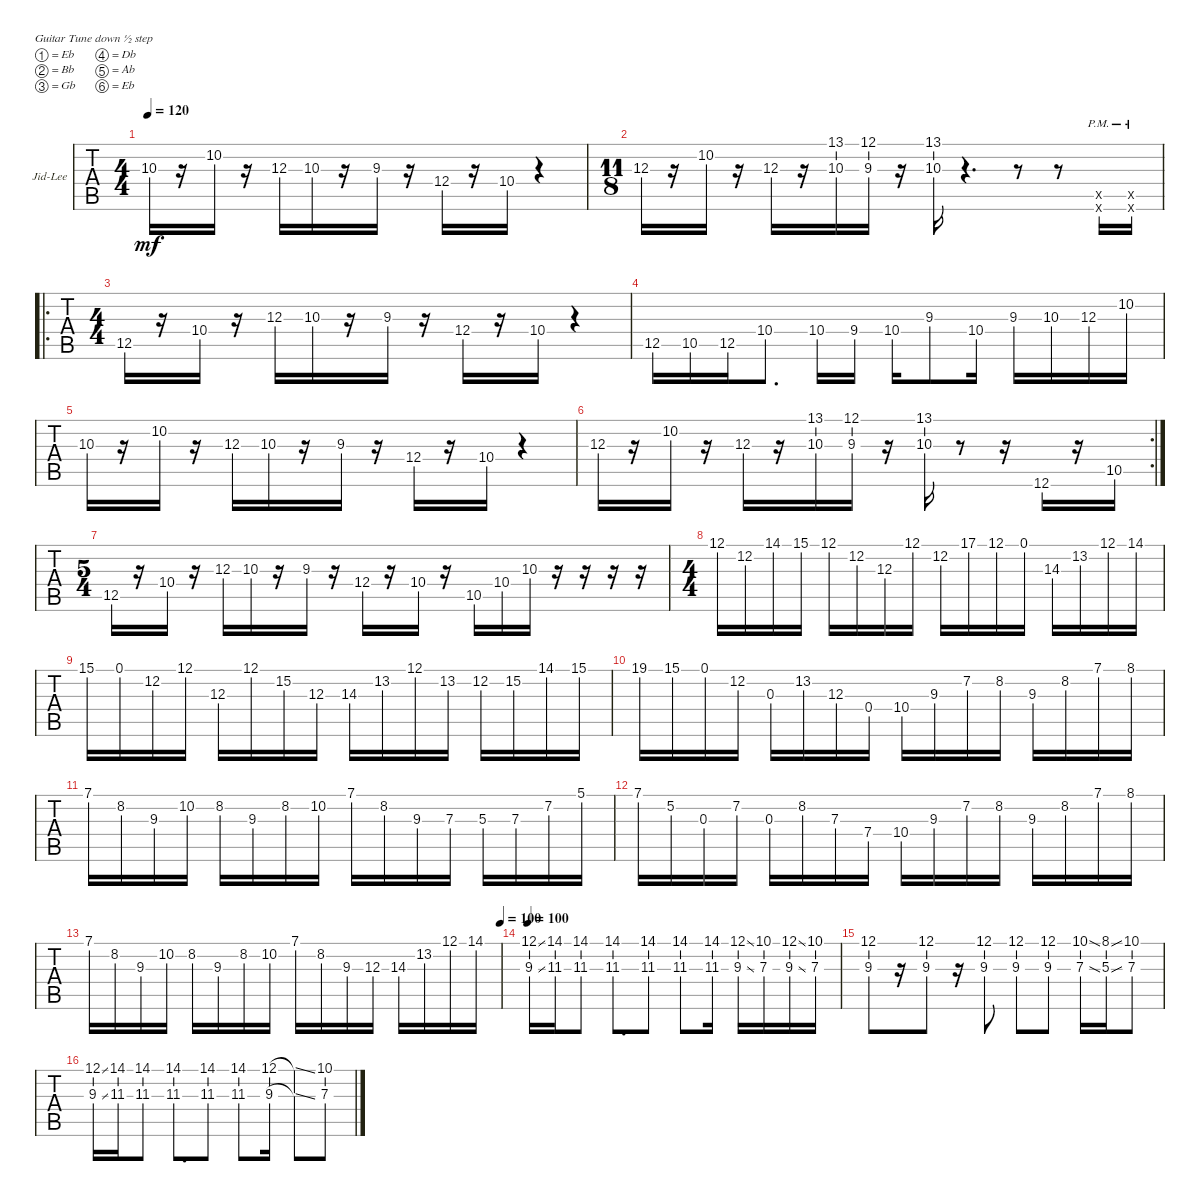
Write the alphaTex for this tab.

\defaultSystemsLayout 4
\bracketExtendMode groupsimilarinstruments
\firstSystemTrackNameOrientation horizontal
\otherSystemsTrackNameOrientation horizontal
\track ("Jid-Lee" "Jid-Lee") {instrument distortionguitar}
\staff {tabs}
\tuning (Eb4 Bb3 Gb3 Db3 Ab2 Eb2)
\ts (4 4)
\tempo 120
\clef g2
\ks c
10.3.16{dy mf} r.16 10.2.16 r.16 12.3.16 10.3.16 r.16 9.3.16 r.16 12.4.16 r.16 10.4.16 r.4 |
\ts (11 8)
12.3.16 r.16 10.2.16 r.16 12.3.16 r.16 (13.1 10.3).16 (12.1 9.3).16 r.16 (13.1 10.3).16 r.4{d} r.8 r.8 (0.6{pm x} 0.5{x}).16 (0.6{pm x} 0.5{x}).16 |
\ro
\ts (4 4)
12.5.16 r.16 10.4.16 r.16 12.3.16 10.3.16 r.16 9.3.16 r.16 12.4.16 r.16 10.4.16 r.4 |
12.5.16 10.5.16 12.5.16 10.4.8{d} 10.4.16 9.4.16 10.4.16 9.3.8 10.4.16 9.3.16 10.3.16 12.3.16 10.2.16 |
10.3.16 r.16 10.2.16 r.16 12.3.16 10.3.16 r.16 9.3.16 r.16 12.4.16 r.16 10.4.16 r.4 |
\rc 2
12.3.16 r.16 10.2.16 r.16 12.3.16 r.16 (13.1 10.3).16 (12.1 9.3).16 r.16 (13.1 10.3).16 r.8 r.16 12.6.16 r.16 10.5.16 |
\ts (5 4)
12.5.16 r.16 10.4.16 r.16 12.3.16 10.3.16 r.16 9.3.16 r.16 12.4.16 r.16 10.4.16 r.16 10.5.16 10.4.16 10.3.16 r.16 r.16 r.16 r.16 |
\ts (4 4)
12.1.16 12.2.16 14.1.16 15.1.16 12.1.16 12.2.16 12.3.16 12.1.16 12.2.16 17.1.16 12.1.16 0.1.16 14.3.16 13.2.16 12.1.16 14.1.16 |
15.1.16 0.1.16 12.2.16 12.1.16 12.3.16 12.1.16 15.2.16 12.3.16 14.3.16 13.2.16 12.1.16 13.2.16 12.2.16 15.2.16 14.1.16 15.1.16 |
19.1.16 15.1.16 0.1.16 12.2.16 0.3.16 13.2.16 12.3.16 0.4.16 10.4.16 9.3.16 7.2.16 8.2.16 9.3.16 8.2.16 7.1.16 8.1.16 |
7.1.16 8.2.16 9.3.16 10.2.16 8.2.16 9.3.16 8.2.16 10.2.16 7.1.16 8.2.16 9.3.16 7.3.16 5.3.16 7.3.16 7.2.16 5.1.16 |
7.1.16 5.2.16 0.3.16 7.2.16 0.3.16 8.2.16 7.3.16 7.4.16 10.4.16 9.3.16 7.2.16 8.2.16 9.3.16 8.2.16 7.1.16 8.1.16 |
\tempo (100 1)
7.1.16 8.2.16 9.3.16 10.2.16 8.2.16 9.3.16 8.2.16 10.2.16 7.1.16 8.2.16 9.3.16 12.3.16 14.3.16 13.2.16 12.1.16 14.1.16 |
\tempo 100
(12.1{ss} 9.3{ss}).16 (14.1 11.3).16 (14.1 11.3).8 (14.1 11.3).8{d} (14.1 11.3).8 (14.1 11.3).8 (14.1 11.3).16 (12.1{ss} 9.3{ss}).16 (10.1 7.3).16 (12.1{ss} 9.3{ss}).16 (10.1 7.3).16 |
(12.1 9.3).8 r.16 (12.1 9.3).8 r.16 (12.1 9.3).8 (12.1 9.3).8 (12.1 9.3).8 (10.1{ss} 7.3{ss}).16 (8.1{ss} 5.3{ss}).16 (10.1 7.3).8 |
(12.1{ss} 9.3{ss}).16 (14.1 11.3).16 (14.1 11.3).8 (14.1 11.3).8{d} (14.1 11.3).8 (14.1 11.3).8 (12.1 9.3).16 (12.1{ss t} 9.3{ss t}).8 (10.1 7.3).8
